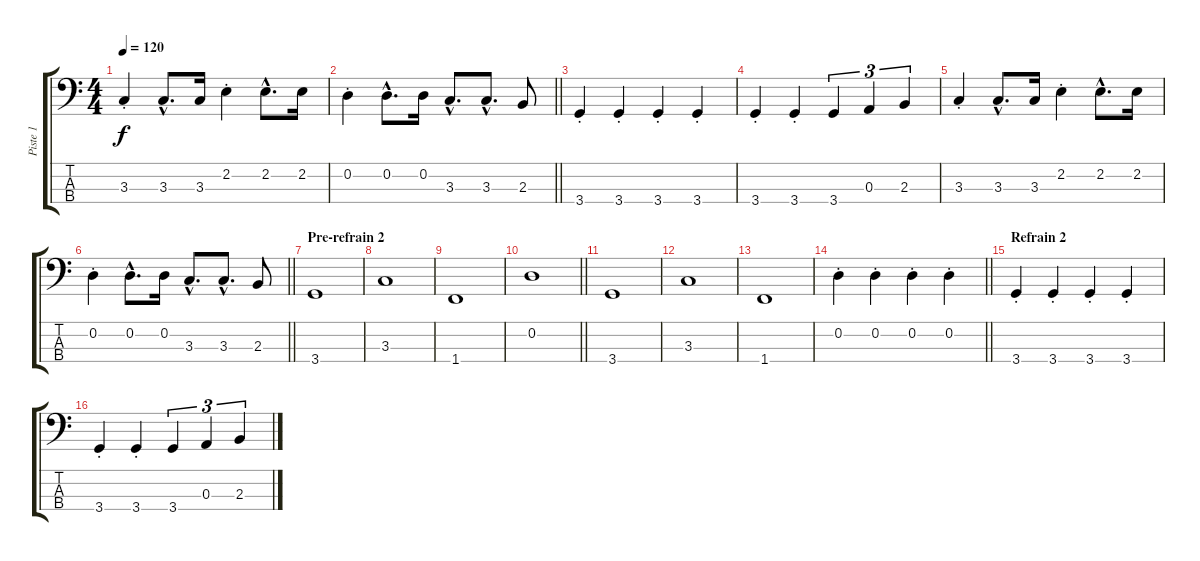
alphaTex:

\track ("Piste 1" "Piste 1") {instrument electricbassfinger}
\staff {score tabs}
\tuning (G2 D2 A1 E1) {hide}
\ts (4 4)
\tempo 120
\clef f4
\ks c
3.3{st}.4{dy f} 3.3{hac}.8{d} 3.3.16 2.2{st}.4 2.2{hac}.8{d} 2.2.16 |
\barLineRight lightlight
0.2{st}.4 0.2{hac}.8{d} 0.2.16 3.3{hac}.8{d} 3.3{hac}.8{d} 2.3.8 |
3.4{st}.4 3.4{st}.4 3.4{st}.4 3.4{st}.4 |
3.4{st}.4 3.4{st}.4 3.4.4{tu (3 2)} 0.3.4{tu (3 2)} 2.3.4{tu (3 2)} |
3.3{st}.4 3.3{hac}.8{d} 3.3.16 2.2{st}.4 2.2{hac}.8{d} 2.2.16 |
\barLineRight lightlight
0.2{st}.4 0.2{hac}.8{d} 0.2.16 3.3{hac}.8{d} 3.3{hac}.8{d} 2.3.8 |
\section ("" "Pre-refrain 2")
3.4.1 |
3.3.1 |
1.4.1 |
\barLineRight lightlight
0.2.1 |
3.4.1 |
3.3.1 |
1.4.1 |
\barLineRight lightlight
0.2{st}.4 0.2{st}.4 0.2{st}.4 0.2{st}.4 |
\section ("" "Refrain 2")
3.4{st}.4 3.4{st}.4 3.4{st}.4 3.4{st}.4 |
3.4{st}.4 3.4{st}.4 3.4.4{tu (3 2)} 0.3.4{tu (3 2)} 2.3.4{tu (3 2)}
